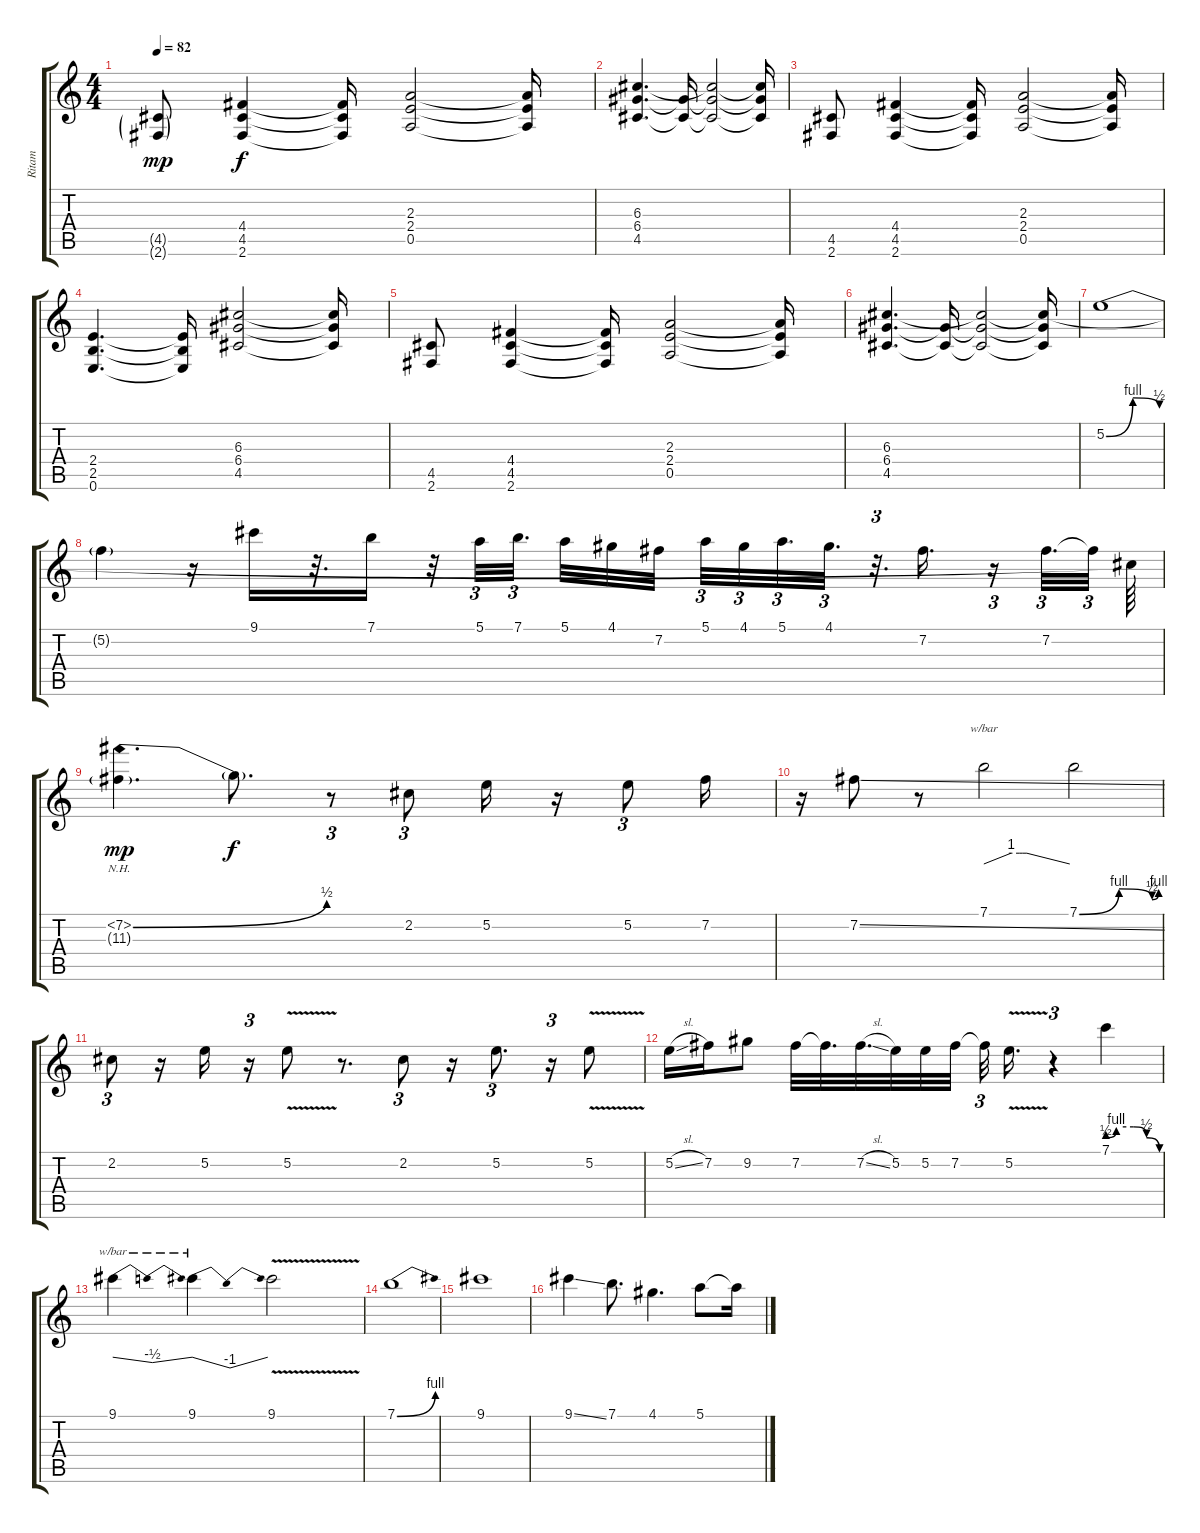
\track ("Ritam" "Ritam") {instrument overdrivenguitar}
\staff {score tabs}
\tuning (E4 B3 G3 D3 A2 E2) {hide}
\ts (4 4)
\tempo 82
\clef g2
\ks c
(4.5{g} 2.6{g}).8{dy mp} (4.4 4.5 2.6).4{dy f} (4.4{t} 4.5{t} 2.6{t}).16 (2.3 2.4 0.5).2 (2.3{t} 2.4{t} 0.5{t}).16 |
(6.3 6.4 4.5).4{d} (6.4{t} 4.5{t}).16 (6.3{t} 6.4{t} 4.5{t}).2 (6.3{t} 6.4{t} 4.5{t}).16 |
(4.5 2.6).8 (4.4 4.5 2.6).4 (4.4{t} 4.5{t} 2.6{t}).16 (2.3 2.4 0.5).2 (2.3{t} 2.4{t} 0.5{t}).16 |
(2.4 2.5 0.6).4{d} (2.4{t} 2.5{t} 0.6{t}).16 (6.3 6.4 4.5).2 (6.3{t} 6.4{t} 4.5{t}).16 |
(4.5 2.6).8 (4.4 4.5 2.6).4 (4.4{t} 4.5{t} 2.6{t}).16 (2.3 2.4 0.5).2 (2.3{t} 2.4{t} 0.5{t}).16 |
(6.3 6.4 4.5).4{d} (6.4{t} 4.5{t}).16 (6.3{t} 6.4{t} 4.5{t}).2 (6.3{t} 6.4{t} 4.5{t}).16 |
5.2{be (bendrelease 0 0 30 4 50 4 60 2)}.1 |
5.2{t}.4 r.16 9.1.16 r.32{d} 7.1.16 r.32 5.1.32{tu (3 2)} 7.1.32{d tu (3 2) beam splitsecondary} 5.1.32 4.1.32 7.2.32{beam splitsecondary} 5.1.32{tu (3 2)} 4.1.32{tu (3 2)} 5.1.32{d tu (3 2)} 4.1.32{d tu (3 2)} r.32{d tu (3 2)} 7.2.16{d} r.16{tu (3 2)} 7.2.32{d tu (3 2)} 7.2{t}.32{tu (3 2) beam splitsecondary} 6.3{t}.64 |
(7.2{be (bend 0 0 60 2) nh} 11.3{g}).4{d dy mp} 7.2{t}.8{d dy f} r.8{tu (3 2)} 2.2.8{tu (3 2)} 5.2.16 r.16 5.2.8{tu (3 2)} 7.2.16 |
r.16 7.2{ss}.8 r.8 7.1.2{tbe (custom default 0 0 19 4 25 4 27 4 30 4 60 0)} 7.1{be (custom 0 0 30 4 55 2 60 4)}.2 |
2.2.8{tu (3 2)} r.16 5.2.16 r.16{tu (3 2)} 5.2{v}.8 r.8{d} 2.2.8{tu (3 2)} r.16 5.2.8{d tu (3 2)} r.16{tu (3 2)} 5.2{v}.8 |
5.2{sl}.16 7.2.16 9.2.8 7.2.32 7.2{t}.32{d} 7.2{sl}.32{d} 5.2.32 5.2.32 7.2.32{beam splitsecondary} 7.2{t}.32{tu (3 2)} 5.2{v}.16{d} r.4{tu (3 2)} 7.1{be (custom 0 2 10 4 30 4 45 2 60 0)}.4 |
9.1.4{tbe (dip default 0 0 30 -2 60 0)} 9.1.4{tbe (dip default 0 0 30 -4 60 0)} 9.1{v}.2 |
7.1{be (bend 0 0 60 4)}.1 |
9.1.1 |
9.1{ss}.4 7.1.8{d} 4.1.4{d} 5.1.8 5.1{t}.16
